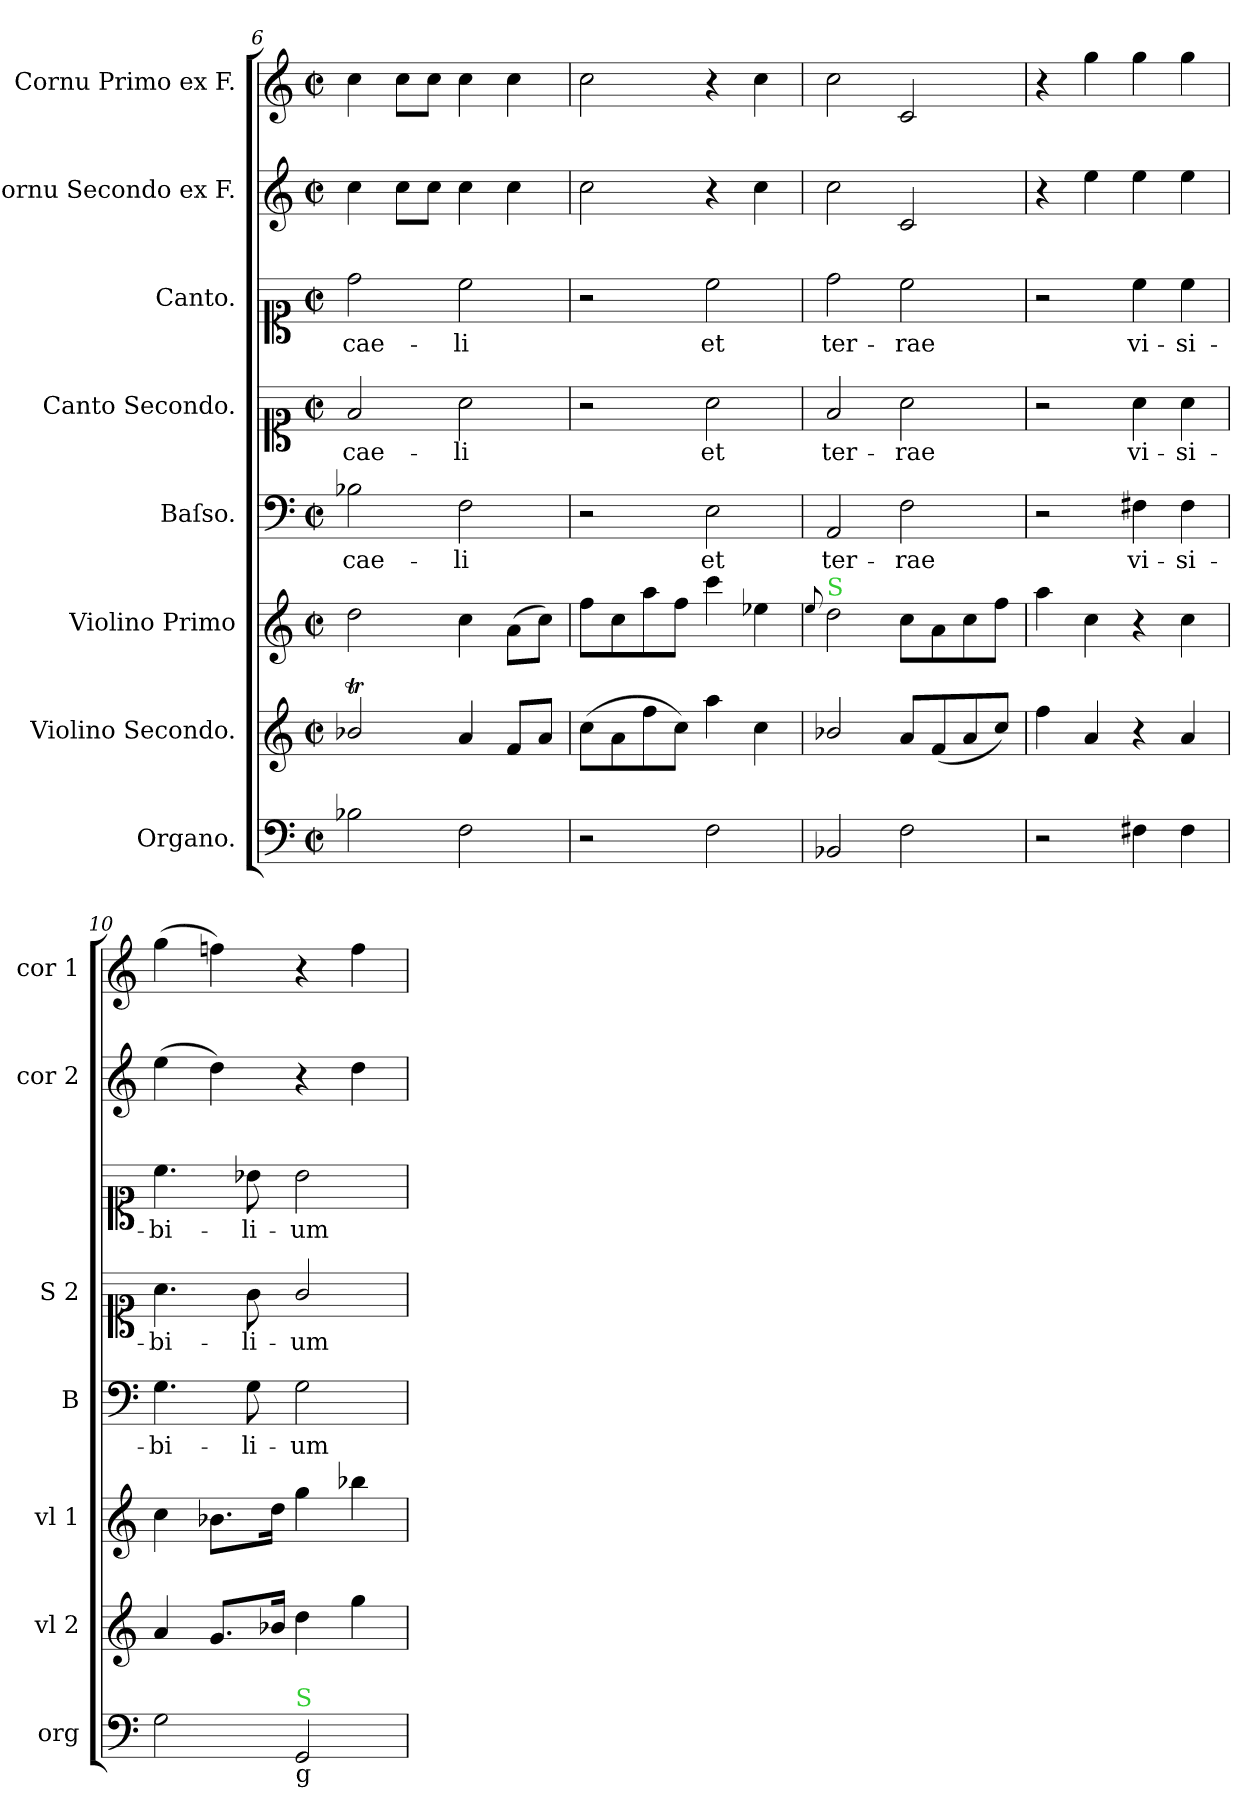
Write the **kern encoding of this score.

**kern	**kern	**kern	**kern	**text	**kern	**text	**kern	**text	**kern	**kern
*part8	*part7	*part6	*part5	*part5	*part4	*part4	*part3	*part3	*part2	*part1
*staff8	*staff7	*staff6	*staff5	*staff5	*staff4	*staff4	*staff3	*staff3	*staff2	*staff1
*I"Organo.	*I"Violino Secondo.	*I"Violino Primo	*I"Baſso.	*	*I"Canto Secondo.	*	*I"Canto.	*	*I"Cornu Secondo ex F.	*I"Cornu Primo ex F.
*I'org	*I'vl 2	*I'vl 1	*I'B	*	*I'S 2	*	*	*	*I'cor 2	*I'cor 1
*clefF4	*clefG2	*clefG2	*clefF4	*	*clefC1	*	*clefC1	*	*clefG2	*clefG2
*	*	*	*	*	*	*	*	*	*ITrd4c7	*ITrd4c7
*M2/2	*M2/2	*M2/2	*M2/2	*	*M2/2	*	*M2/2	*	*M2/2	*M2/2
*met(c|)	*met(c|)	*met(c|)	*met(c|)	*	*met(c|)	*	*met(c|)	*	*met(c|)	*met(c|)
=6	=6	=6	=6	=6	=6	=6	=6	=6	=6	=6
2B-\	2b-T/	2dd\	2B-\	cae-	2f/	cae-	2dd\	cae-	4f\	4f\
.	.	.	.	.	.	.	.	.	8f\L	8f\L
.	.	.	.	.	.	.	.	.	8f\J	8f\J
2F\	4a/	4cc\	2F\	-li	2a\	-li	2cc\	-li	4f\	4f\
.	8f/L	(8a\L	.	.	.	.	.	.	4f\	4f\
.	8a/J	8cc\J)	.	.	.	.	.	.	.	.
=7	=7	=7	=7	=7	=7	=7	=7	=7	=7	=7
2r	(8cc\L	8ff\L	2r	.	2r	.	2r	.	2f\	2f\
.	8a\	8cc\	.	.	.	.	.	.	.	.
.	8ff\	8aa\	.	.	.	.	.	.	.	.
.	8cc\J)	8ff\J	.	.	.	.	.	.	.	.
2F\	4aa\	4ccc\	2E\	et	2a\	et	2cc\	et	4r	4r
.	4cc\	4ee-X\	.	.	.	.	.	.	4f\	4f\
=8	=8	=8	=8	=8	=8	=8	=8	=8	=8	=8
.	.	8qqee/	.	.	.	.	.	.	.	.
!	!	!LO:TX:a:color=limegreen:t=S	!	!	!	!	!	!	!	!
2BB-/	2b-/	2dd\	2AA/	ter-	2f/	ter-	2dd\	ter-	2f\	2f\
2F\	8a/L	8cc\L	2F\	-rae	2a\	-rae	2cc\	-rae	2F/	2F/
.	(8f/	8a\	.	.	.	.	.	.	.	.
.	8a/	8cc\	.	.	.	.	.	.	.	.
.	8cc/J)	8ff\J	.	.	.	.	.	.	.	.
=9	=9	=9	=9	=9	=9	=9	=9	=9	=9	=9
2r	4ff\	4aa\	2r	.	2r	.	2r	.	4r	4r
.	4a/	4cc\	.	.	.	.	.	.	4a\	4cc\
4F#X\	4r	4r	4F#X\	vi-	4a\	vi-	4cc\	vi-	4a\	4cc\
4F#\	4a/	4cc\	4F#\	-si-	4a\	-si-	4cc\	-si-	4a\	4cc\
=10	=10	=10	=10	=10	=10	=10	=10	=10	=10	=10
2G\	4a/	4cc\	4.G\	-bi-	4.a\	-bi-	4.cc\	-bi-	(4a\	(4cc\
.	8.g/L	8.b-\L	.	.	.	.	.	.	4g\)	4b-\)
.	.	.	8G\	-li-	8g\	-li-	8b-\	-li-	.	.
.	16b-/Jk	16dd\Jk	.	.	.	.	.	.	.	.
!LO:TX:a:color=limegreen:t=S	!	!	!	!	!	!	!	!	!	!
!LO:TX:b:t=g	!	!	!	!	!	!	!	!	!	!
2GG/	4dd\	4gg\	2G\	-um	2g/	-um	2b-\	-um	4r	4r
.	4gg\	4bb-\	.	.	.	.	.	.	4g\	4b-\
=	=	=	=	=	=	=	=	=	=	=
*-	*-	*-	*-	*-	*-	*-	*-	*-	*-	*-
